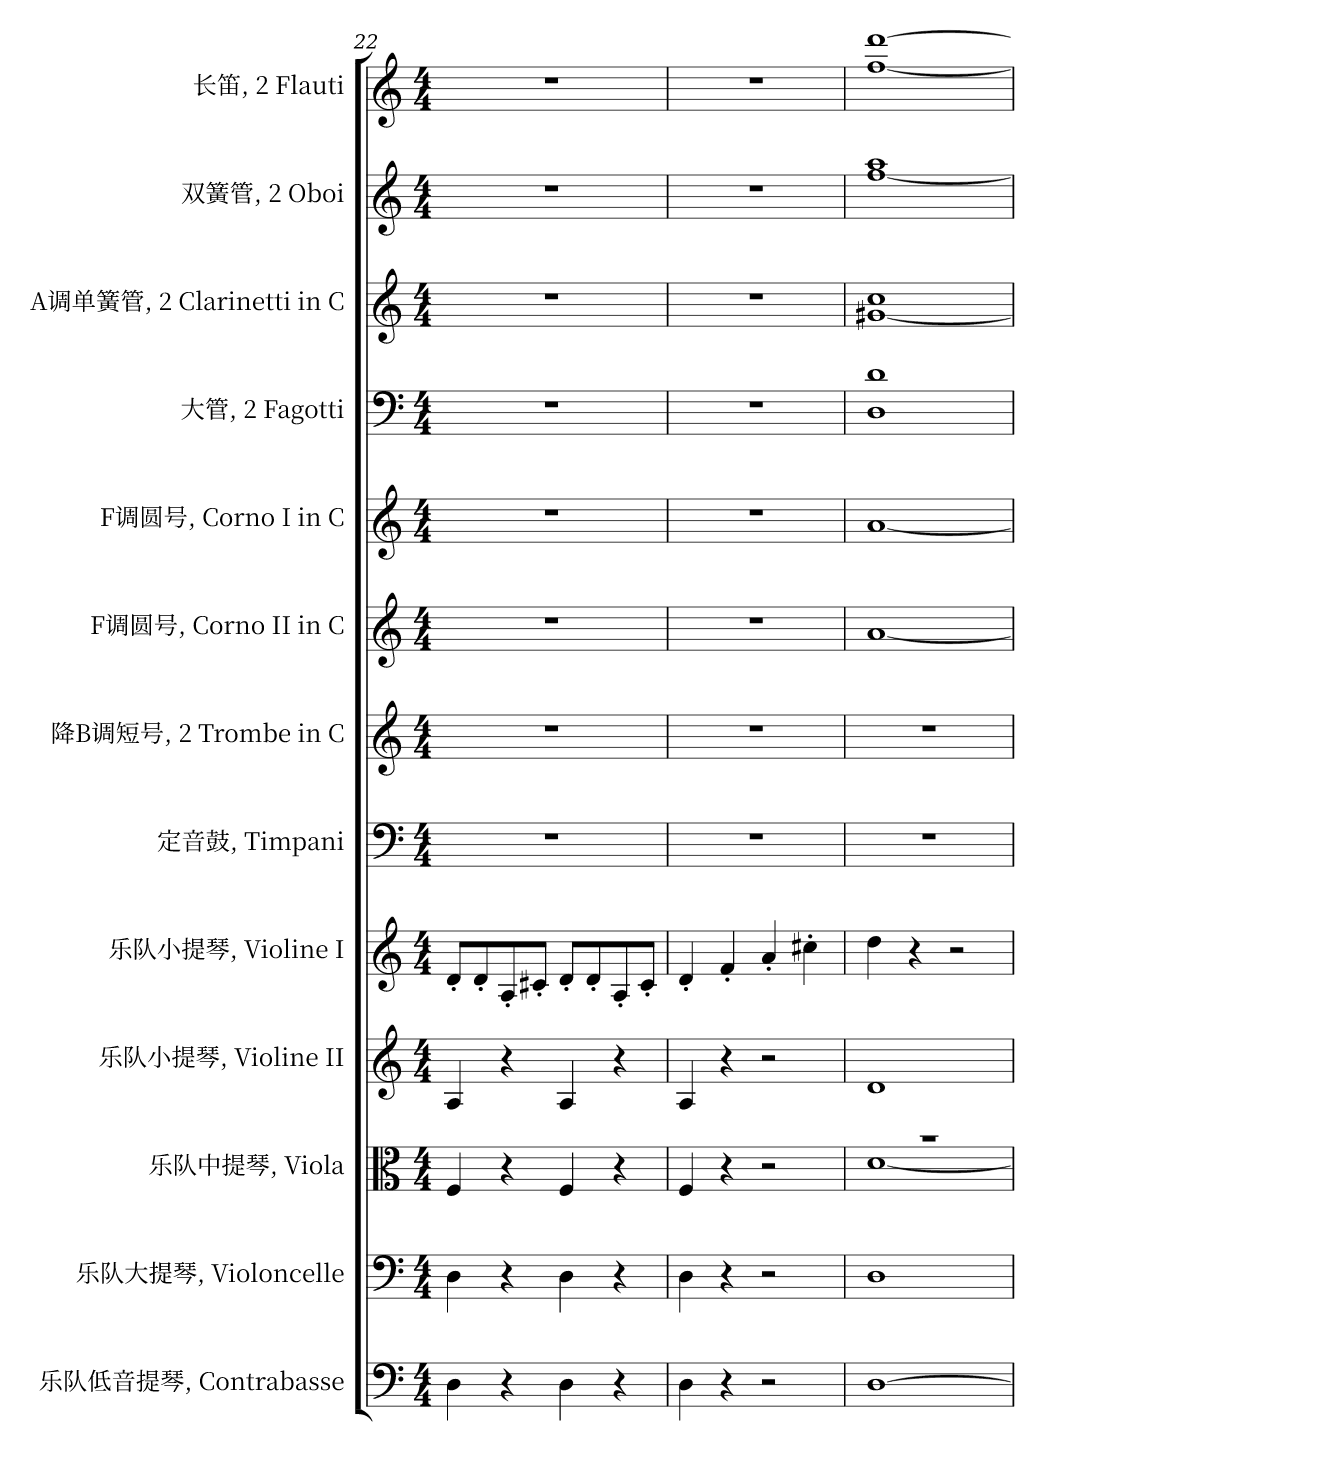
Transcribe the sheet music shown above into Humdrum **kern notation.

**kern	**kern	**kern	**kern	**kern	**kern	**kern	**kern	**kern	**kern	**kern	**kern	**kern
*part13	*part12	*part11	*part10	*part9	*part8	*part7	*part6	*part5	*part4	*part3	*part2	*part1
*staff13	*staff12	*staff11	*staff10	*staff9	*staff8	*staff7	*staff6	*staff5	*staff4	*staff3	*staff2	*staff1
*I"乐队低音提琴, Contrabasse	*I"乐队大提琴, Violoncelle	*I"乐队中提琴, Viola	*I"乐队小提琴, Violine II	*I"乐队小提琴, Violine I	*I"定音鼓, Timpani	*I"降B调短号, 2 Trombe in C	*I"F调圆号, Corno II in C	*I"F调圆号, Corno I in C	*I"大管, 2 Fagotti	*I"A调单簧管, 2 Clarinetti in C	*I"双簧管, 2 Oboi	*I"长笛, 2 Flauti
*I'Cbs.	*	*	*	*	*I'Timp.	*	*	*	*	*I'A Cl.	*I'Ob.	*I'Fl.
*clefF4	*clefF4	*clefC3	*clefG2	*clefG2	*clefF4	*clefG2	*clefG2	*clefG2	*clefF4	*clefG2	*clefG2	*clefG2
*ITrd7c12	*	*	*	*	*	*ITrd1c2	*ITrd4c7	*ITrd4c7	*	*ITrd2c3	*	*
*k[]	*k[]	*k[]	*k[]	*k[]	*k[]	*k[b-e-]	*k[b-]	*k[b-]	*k[]	*k[f#c#g#]	*k[]	*k[]
*M4/4	*M4/4	*M4/4	*M4/4	*M4/4	*M4/4	*M4/4	*M4/4	*M4/4	*M4/4	*M4/4	*M4/4	*M4/4
*MM198	*MM198	*MM198	*MM198	*MM198	*MM198	*MM198	*MM198	*MM198	*MM198	*MM198	*MM198	*MM198
=22	=22	=22	=22	=22	=22	=22	=22	=22	=22	=22	=22	=22
4DD\	4D\	4F/	4A/	8d'/L	1r	1r	1r	1r	1r	1r	1r	1r
.	.	.	.	8d'/	.	.	.	.	.	.	.	.
4r	4r	4r	4r	8A'/	.	.	.	.	.	.	.	.
.	.	.	.	8c#X'/J	.	.	.	.	.	.	.	.
4DD\	4D\	4F/	4A/	8d'/L	.	.	.	.	.	.	.	.
.	.	.	.	8d'/	.	.	.	.	.	.	.	.
4r	4r	4r	4r	8A'/	.	.	.	.	.	.	.	.
.	.	.	.	8c#'/J	.	.	.	.	.	.	.	.
=23	=23	=23	=23	=23	=23	=23	=23	=23	=23	=23	=23	=23
*	*	*	*	*	*	*	*	*	*	*	*	*MM198
4DD\	4D\	4F/	4A/	4d'/	1r	1r	1r	1r	1r	1r	1r	1r
4r	4r	4r	4r	4f'/	.	.	.	.	.	.	.	.
2r	2r	2r	2r	4a'/	.	.	.	.	.	.	.	.
.	.	.	.	4cc#X'\	.	.	.	.	.	.	.	.
=24	=24	=24	=24	=24	=24	=24	=24	=24	=24	=24	=24	=24
*	*	*	*	*	*	*	*	*	*	*	*	*MM198
*	*	*^	*	*	*	*	*	*	*	*^	*^	*
[1DD	1D	1r	[1d	1d	4dd\	1r	1r	[1d	[1d	1D 1d	1a	[1e#X	1aa	[1ff	[1ff [1ddd
.	.	.	.	.	4r	.	.	.	.	.	.	.	.	.	.
.	.	.	.	.	2r	.	.	.	.	.	.	.	.	.	.
*	*	*	*	*	*	*	*	*	*	*	*v	*v	*	*	*
*	*	*v	*v	*	*	*	*	*	*	*	*	*v	*v	*
=	=	=	=	=	=	=	=	=	=	=	=	=
*-	*-	*-	*-	*-	*-	*-	*-	*-	*-	*-	*-	*-
